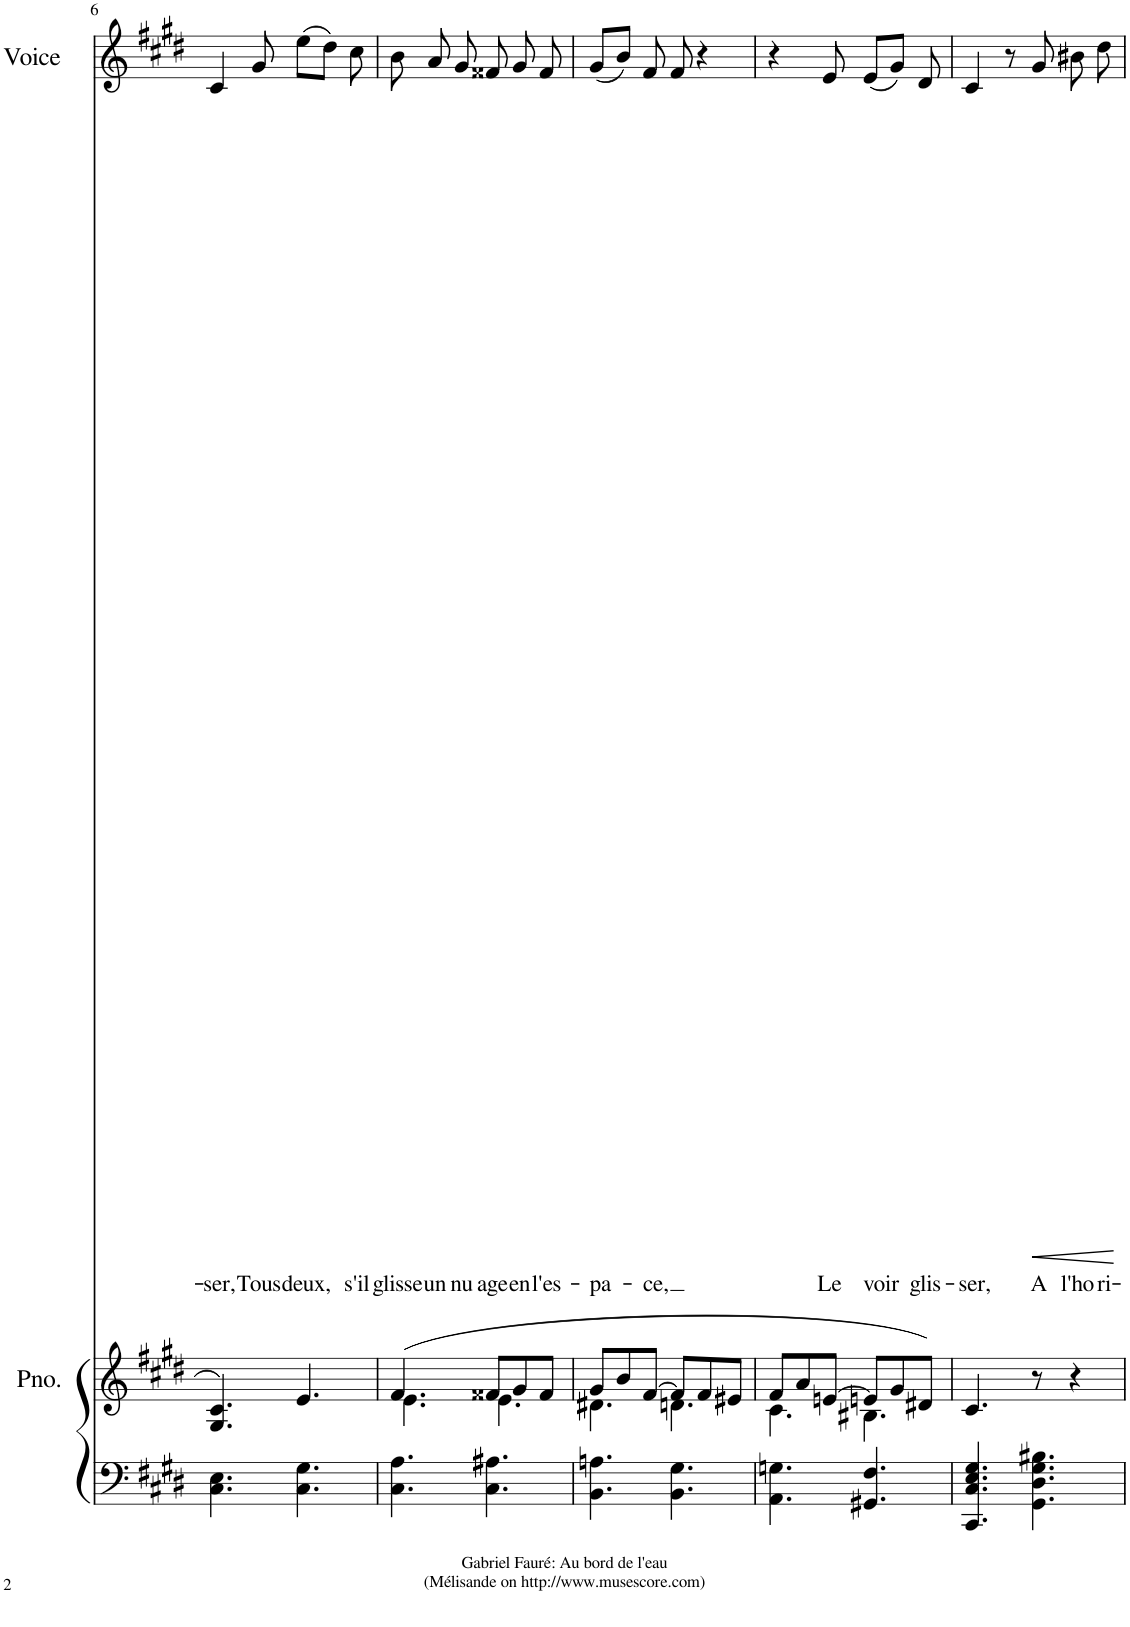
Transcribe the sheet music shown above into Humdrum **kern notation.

**kern	**dynam	**kern	**kern	**text	**dynam
*part3	*part3	*part2	*part1	*part1	*part1
*staff3	*staff3	*staff2	*staff1	*staff1	*staff1
*I"Piano	*	*I"Piano	*I"Voice	*	*
*I'Pno	*	*I'Pno.	*I'Voice	*	*
!!LO:PB:g=z
*clefF4	*	*clefG2	*clefG2	*	*
*k[f#c#g#d#]	*	*k[f#c#g#d#]	*k[f#c#g#d#]	*	*
*M6/8	*	*M6/8	*M6/8	*	*
=6	=6	=6	=6	=6	=6
!	!	!	!	!LO:LY:b	!
4.C#\ 4.E\	.	4.G#/ 4.c#/	4c#/	-ser,	.
!	!	!	!	!LO:LY:b	!
.	.	.	8g#/	Tous	.
!	!	!	!	!LO:LY:b	!
4.C#\ 4.G#\	.	4.e/	(8ee\L	deux,	.
.	.	.	8dd#\J)	.	.
!	!	!	!	!LO:LY:b	!
.	.	.	8cc#\	s'il	.
=7	=7	=7	=7	=7	=7
*	*	*^	*	*	*
!	!	!	!	!	!LO:LY:b	!
4.C#\ 4.A\	.	(4.f#/	4.e\	8b\	glisse	.
!	!	!	!	!	!LO:LY:b	!
.	.	.	.	8a/	un	.
!	!	!	!	!	!LO:LY:b	!
.	.	.	.	8g#/	nu-	.
!	!	!	!	!	!LO:LY:b	!
4.C#\ 4.A#X\	.	8f##X/L	4.e\	8f##X/	-age	.
!	!	!	!	!	!LO:LY:b	!
.	.	8g#/	.	8g#/	en	.
!	!	!	!	!	!LO:LY:b	!
.	.	8f##/J	.	8f##/	l'es-	.
=8	=8	=8	=8	=8	=8	=8
!	!	!	!	!	!LO:LY:b	!
4.BB\ 4.An\	.	8g#/L	4.d#X\	(8g#/L	-pa-	.
.	.	8b/	.	8b/J)	.	.
!	!	!	!	!	!LO:LY:b	!
.	.	[8f#/J	.	8f#/	ce,	.
4.BB\ 4.G#\	.	8f#/L]	4.dn\	8f#/	.	.
.	.	8f#/	.	4r	.	.
.	.	8e#X/J	.	.	.	.
=9	=9	=9	=9	=9	=9	=9
4.AA\ 4.Gn\	.	8f#/L	4.c#\	4r	.	.
.	.	8a/	.	.	.	.
!	!	!	!	!	!LO:LY:b	!
.	.	[8en/J	.	8e/	Le	.
!	!	!	!	!	!LO:LY:b	!
4.GG#X/ 4.F#/	.	8en/L]	4.B#X\	(8e/L	voir	.
.	.	8g#/	.	8g#/J)	.	.
!	!	!	!	!	!LO:LY:b	!
.	.	8d#X/J)	.	8d#/	glis-	.
*	*	*v	*v	*	*	*
=10	=10	=10	=10	=10	=10
!	!	!	!	!LO:LY:b	!
4.CC#/ 4.C#/ 4.E/ 4.G#/	.	4.c#/	4c#/	-ser,	.
.	.	.	8r	.	.
!	!LO:HP:b	!	!	!LO:LY:b	!LO:HP:b
4.GG#\ 4.D#\ 4.G#\ 4.B#X\	<	8r	8g#/	A	<
!	!	!	!	!LO:LY:b	!
.	.	4r	8b#X\	l'ho-	.
!	!	!	!	!LO:LY:b	!
.	.	.	8dd#\	-ri-	.
.	[	.	.	.	[
=	=	=	=	=	=
*-	*-	*-	*-	*-	*-
